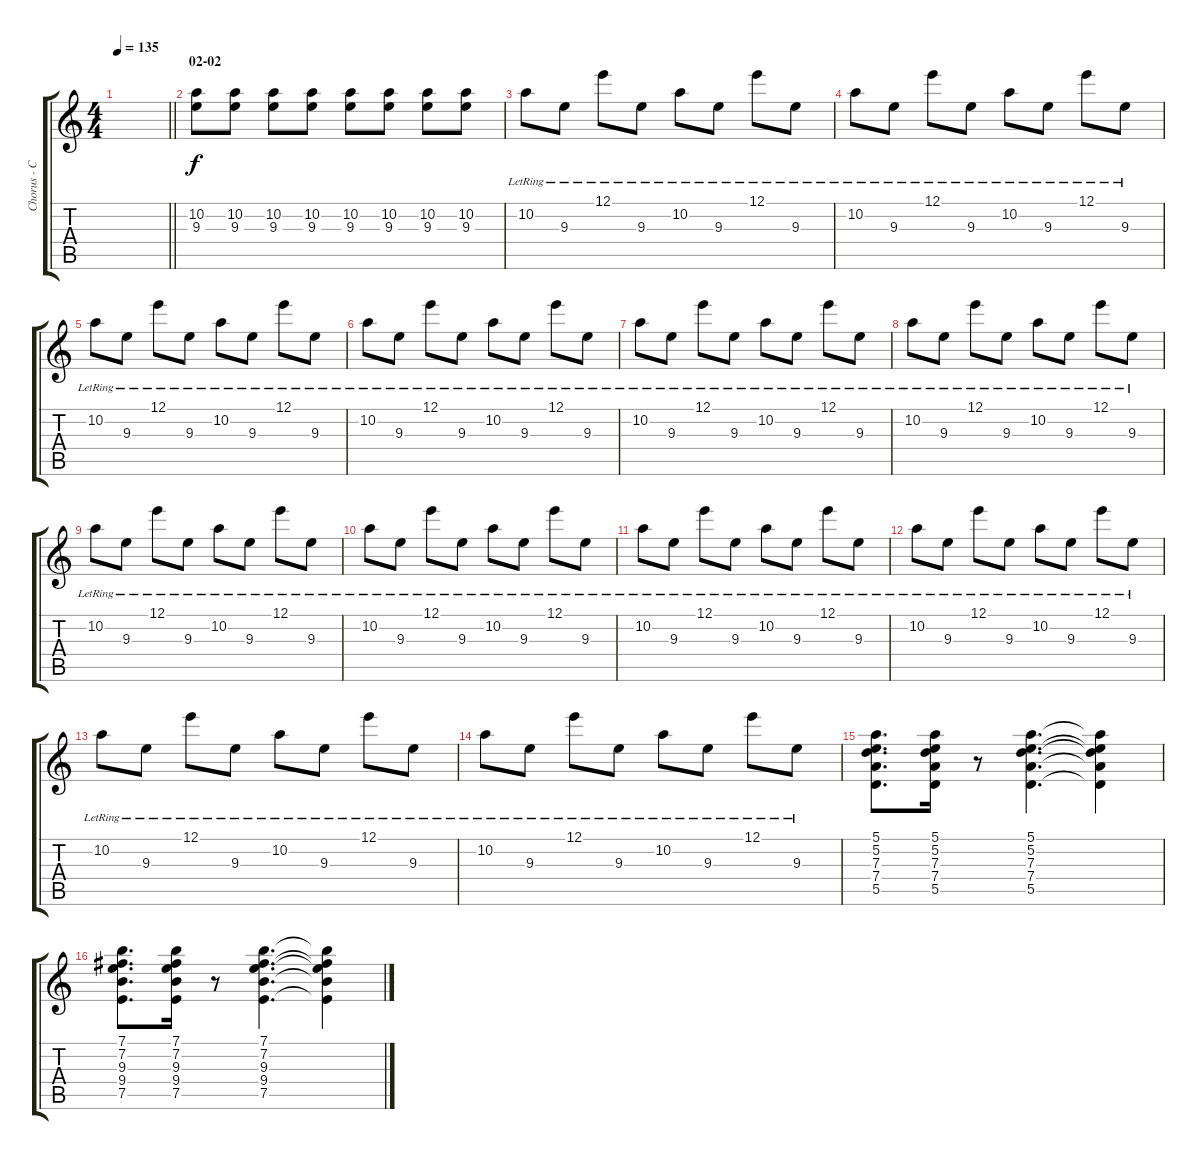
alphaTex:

\track ("Chorus - Clean" "Chorus - C") {instrument electricguitarclean}
\staff {score tabs}
\tuning (E4 B3 G3 D3 A2 D2) {hide}
\ts (4 4)
\tempo 135
\clef g2
\barLineRight lightlight
\ks c
|
\section ("" "02-02")
(10.2 9.3).8{dy f} (10.2 9.3).8 (10.2 9.3).8 (10.2 9.3).8 (10.2 9.3).8 (10.2 9.3).8 (10.2 9.3).8 (10.2 9.3).8 |
10.2{lr}.8 9.3{lr}.8 12.1{lr}.8 9.3{lr}.8 10.2{lr}.8 9.3{lr}.8 12.1{lr}.8 9.3{lr}.8 |
10.2{lr}.8 9.3{lr}.8 12.1{lr}.8 9.3{lr}.8 10.2{lr}.8 9.3{lr}.8 12.1{lr}.8 9.3{lr}.8 |
10.2{lr}.8 9.3{lr}.8 12.1{lr}.8 9.3{lr}.8 10.2{lr}.8 9.3{lr}.8 12.1{lr}.8 9.3{lr}.8 |
10.2{lr}.8 9.3{lr}.8 12.1{lr}.8 9.3{lr}.8 10.2{lr}.8 9.3{lr}.8 12.1{lr}.8 9.3{lr}.8 |
10.2{lr}.8 9.3{lr}.8 12.1{lr}.8 9.3{lr}.8 10.2{lr}.8 9.3{lr}.8 12.1{lr}.8 9.3{lr}.8 |
10.2{lr}.8 9.3{lr}.8 12.1{lr}.8 9.3{lr}.8 10.2{lr}.8 9.3{lr}.8 12.1{lr}.8 9.3{lr}.8 |
10.2{lr}.8 9.3{lr}.8 12.1{lr}.8 9.3{lr}.8 10.2{lr}.8 9.3{lr}.8 12.1{lr}.8 9.3{lr}.8 |
10.2{lr}.8 9.3{lr}.8 12.1{lr}.8 9.3{lr}.8 10.2{lr}.8 9.3{lr}.8 12.1{lr}.8 9.3{lr}.8 |
10.2{lr}.8 9.3{lr}.8 12.1{lr}.8 9.3{lr}.8 10.2{lr}.8 9.3{lr}.8 12.1{lr}.8 9.3{lr}.8 |
10.2{lr}.8 9.3{lr}.8 12.1{lr}.8 9.3{lr}.8 10.2{lr}.8 9.3{lr}.8 12.1{lr}.8 9.3{lr}.8 |
10.2{lr}.8 9.3{lr}.8 12.1{lr}.8 9.3{lr}.8 10.2{lr}.8 9.3{lr}.8 12.1{lr}.8 9.3{lr}.8 |
10.2{lr}.8 9.3{lr}.8 12.1{lr}.8 9.3{lr}.8 10.2{lr}.8 9.3{lr}.8 12.1{lr}.8 9.3{lr}.8 |
(5.1 5.2 7.3 7.4 5.5).8{d} (5.1 5.2 7.3 7.4 5.5).16 r.8 (5.1 5.2 7.3 7.4 5.5).4{d} (5.1{t} 5.2{t} 7.3{t} 7.4{t} 5.5{t}).4 |
(7.1 7.2 9.3 9.4 7.5).8{d} (7.1 7.2 9.3 9.4 7.5).16 r.8 (7.1 7.2 9.3 9.4 7.5).4{d} (7.1{t} 7.2{t} 9.3{t} 9.4{t} 7.5{t}).4
